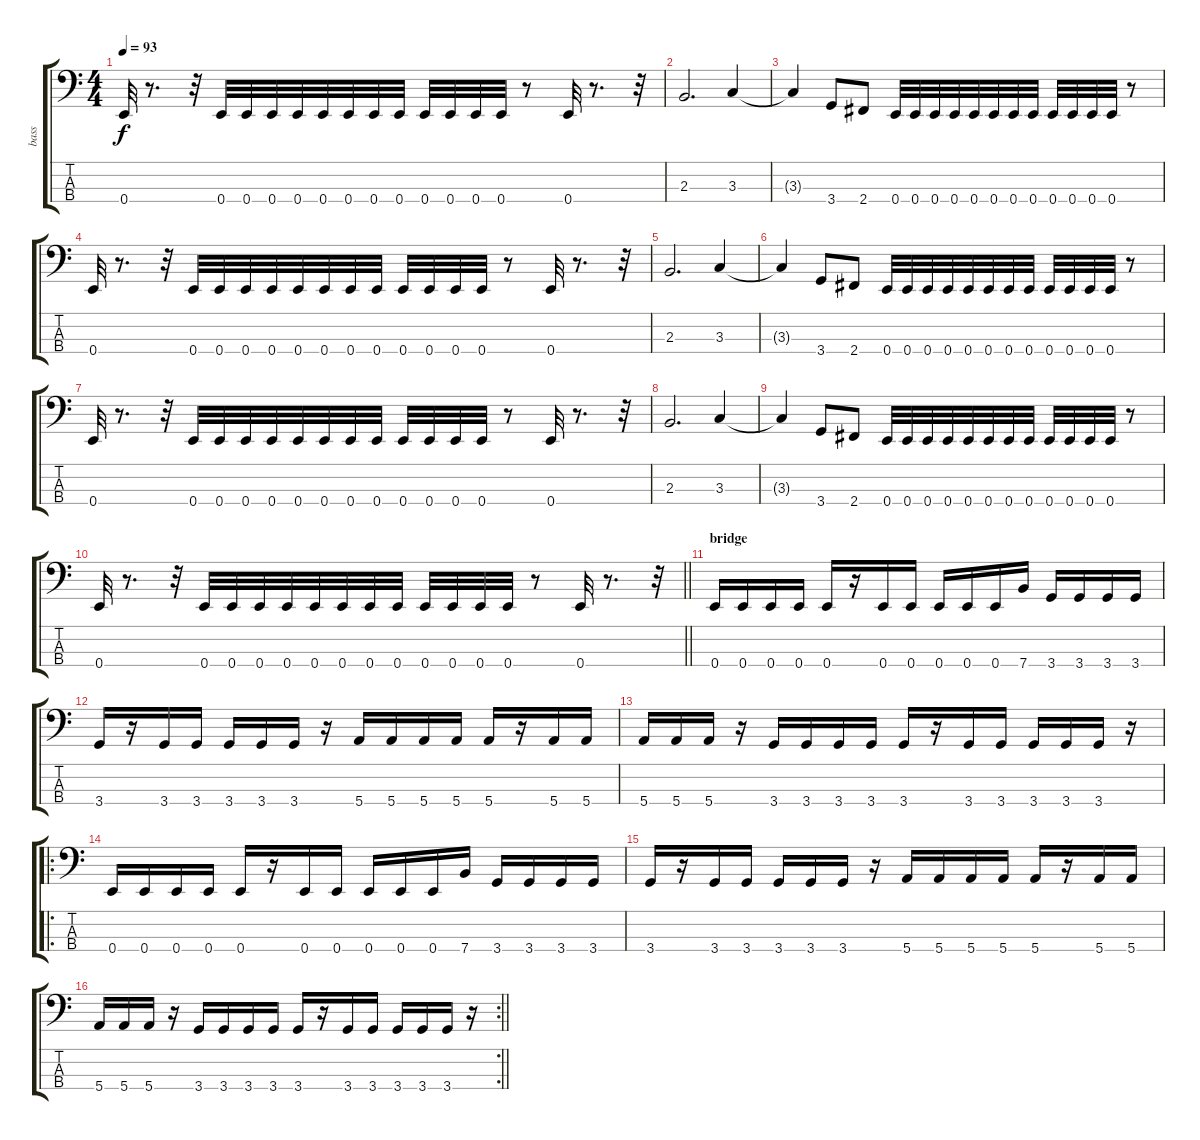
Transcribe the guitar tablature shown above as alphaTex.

\track ("bass" "bass") {instrument electricbasspick}
\staff {score tabs}
\tuning (G2 D2 A1 E1) {hide}
\ts (4 4)
\tempo 93
\clef f4
\ks c
0.4.32{dy f} r.8{d} r.32 0.4.32 0.4.32 0.4.32 0.4.32 0.4.32 0.4.32 0.4.32 0.4.32 0.4.32 0.4.32 0.4.32 0.4.32 r.8 0.4.32 r.8{d} r.32 |
2.3.2{d} 3.3.4 |
3.3{t}.4 3.4.8 2.4.8 0.4.32 0.4.32 0.4.32 0.4.32 0.4.32 0.4.32 0.4.32 0.4.32 0.4.32 0.4.32 0.4.32 0.4.32 r.8 |
0.4.32 r.8{d} r.32 0.4.32 0.4.32 0.4.32 0.4.32 0.4.32 0.4.32 0.4.32 0.4.32 0.4.32 0.4.32 0.4.32 0.4.32 r.8 0.4.32 r.8{d} r.32 |
2.3.2{d} 3.3.4 |
3.3{t}.4 3.4.8 2.4.8 0.4.32 0.4.32 0.4.32 0.4.32 0.4.32 0.4.32 0.4.32 0.4.32 0.4.32 0.4.32 0.4.32 0.4.32 r.8 |
0.4.32 r.8{d} r.32 0.4.32 0.4.32 0.4.32 0.4.32 0.4.32 0.4.32 0.4.32 0.4.32 0.4.32 0.4.32 0.4.32 0.4.32 r.8 0.4.32 r.8{d} r.32 |
2.3.2{d} 3.3.4 |
3.3{t}.4 3.4.8 2.4.8 0.4.32 0.4.32 0.4.32 0.4.32 0.4.32 0.4.32 0.4.32 0.4.32 0.4.32 0.4.32 0.4.32 0.4.32 r.8 |
\barLineRight lightlight
0.4.32 r.8{d} r.32 0.4.32 0.4.32 0.4.32 0.4.32 0.4.32 0.4.32 0.4.32 0.4.32 0.4.32 0.4.32 0.4.32 0.4.32 r.8 0.4.32 r.8{d} r.32 |
\section ("" "bridge")
0.4.16 0.4.16 0.4.16 0.4.16 0.4.16 r.16 0.4.16 0.4.16 0.4.16 0.4.16 0.4.16 7.4.16 3.4.16 3.4.16 3.4.16 3.4.16 |
3.4.16 r.16 3.4.16 3.4.16 3.4.16 3.4.16 3.4.16 r.16 5.4.16 5.4.16 5.4.16 5.4.16 5.4.16 r.16 5.4.16 5.4.16 |
5.4.16 5.4.16 5.4.16 r.16 3.4.16 3.4.16 3.4.16 3.4.16 3.4.16 r.16 3.4.16 3.4.16 3.4.16 3.4.16 3.4.16 r.16 |
\ro
0.4.16 0.4.16 0.4.16 0.4.16 0.4.16 r.16 0.4.16 0.4.16 0.4.16 0.4.16 0.4.16 7.4.16 3.4.16 3.4.16 3.4.16 3.4.16 |
3.4.16 r.16 3.4.16 3.4.16 3.4.16 3.4.16 3.4.16 r.16 5.4.16 5.4.16 5.4.16 5.4.16 5.4.16 r.16 5.4.16 5.4.16 |
\rc 2
\barLineRight lightlight
5.4.16 5.4.16 5.4.16 r.16 3.4.16 3.4.16 3.4.16 3.4.16 3.4.16 r.16 3.4.16 3.4.16 3.4.16 3.4.16 3.4.16 r.16
